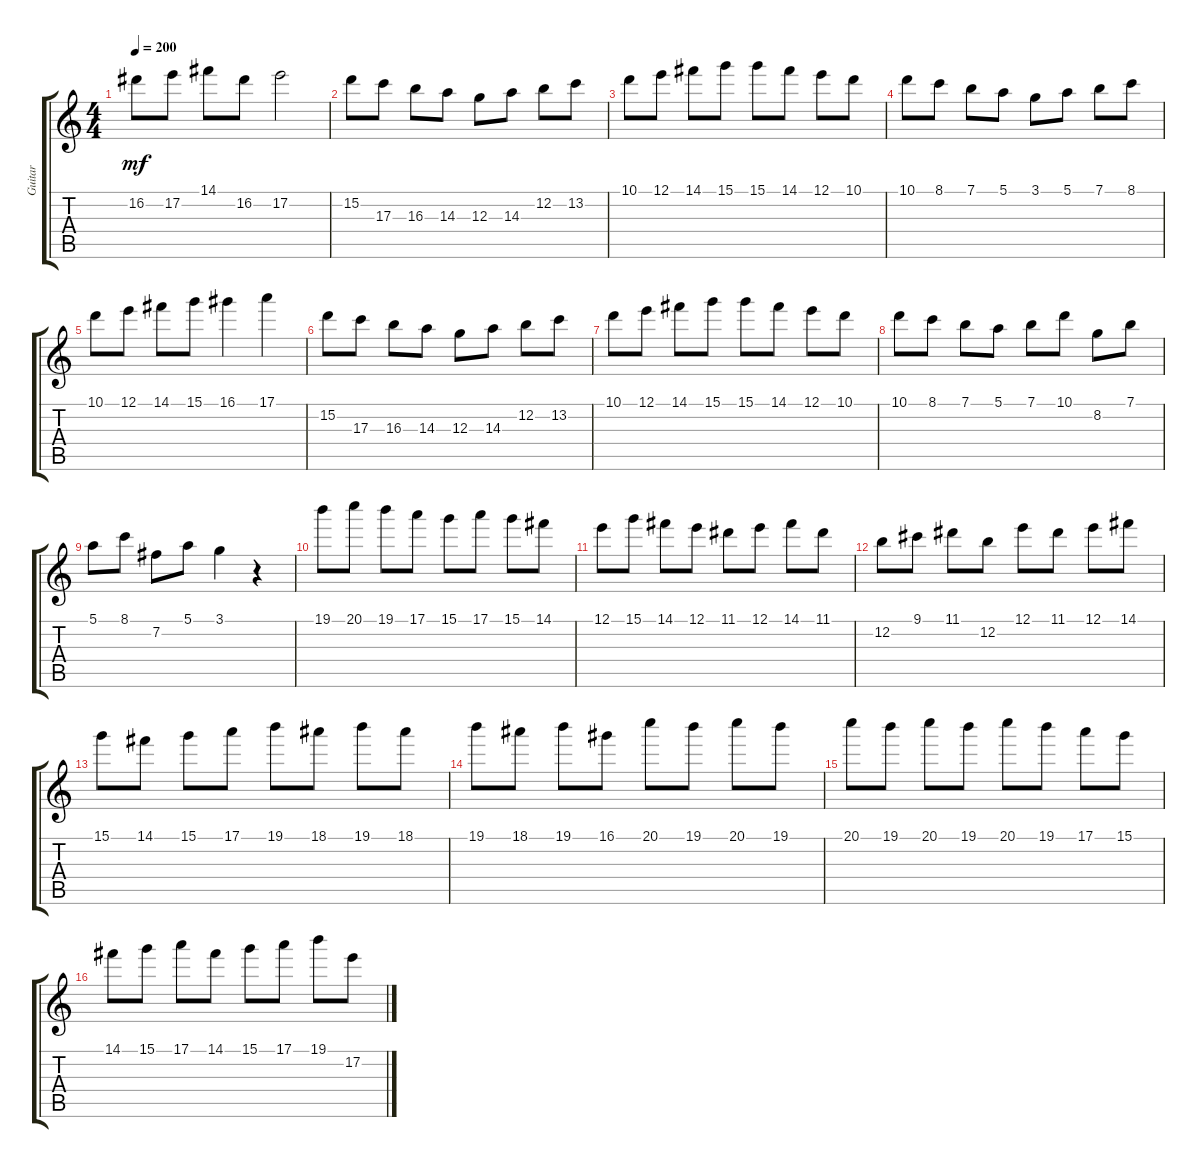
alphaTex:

\track ("Guitar" "Guitar") {instrument distortionguitar}
\staff {score tabs}
\tuning (E4 B3 G3 D3 A2 E2) {hide}
\ts (4 4)
\tempo 200
\clef g2
\ks c
16.2.8{dy mf} 17.2.8 14.1.8 16.2.8 17.2.2 |
15.2.8 17.3.8 16.3.8 14.3.8 12.3.8 14.3.8 12.2.8 13.2.8 |
10.1.8 12.1.8 14.1.8 15.1.8 15.1.8 14.1.8 12.1.8 10.1.8 |
10.1.8 8.1.8 7.1.8 5.1.8 3.1.8 5.1.8 7.1.8 8.1.8 |
10.1.8 12.1.8 14.1.8 15.1.8 16.1.4 17.1.4 |
15.2.8 17.3.8 16.3.8 14.3.8 12.3.8 14.3.8 12.2.8 13.2.8 |
10.1.8 12.1.8 14.1.8 15.1.8 15.1.8 14.1.8 12.1.8 10.1.8 |
10.1.8 8.1.8 7.1.8 5.1.8 7.1.8 10.1.8 8.2.8 7.1.8 |
5.1.8 8.1.8 7.2.8 5.1.8 3.1.4 r.4 |
19.1.8 20.1.8 19.1.8 17.1.8 15.1.8 17.1.8 15.1.8 14.1.8 |
12.1.8 15.1.8 14.1.8 12.1.8 11.1.8 12.1.8 14.1.8 11.1.8 |
12.2.8 9.1.8 11.1.8 12.2.8 12.1.8 11.1.8 12.1.8 14.1.8 |
15.1.8 14.1.8 15.1.8 17.1.8 19.1.8 18.1.8 19.1.8 18.1.8 |
19.1.8 18.1.8 19.1.8 16.1.8 20.1.8 19.1.8 20.1.8 19.1.8 |
20.1.8 19.1.8 20.1.8 19.1.8 20.1.8 19.1.8 17.1.8 15.1.8 |
14.1.8 15.1.8 17.1.8 14.1.8 15.1.8 17.1.8 19.1.8 17.2.8
